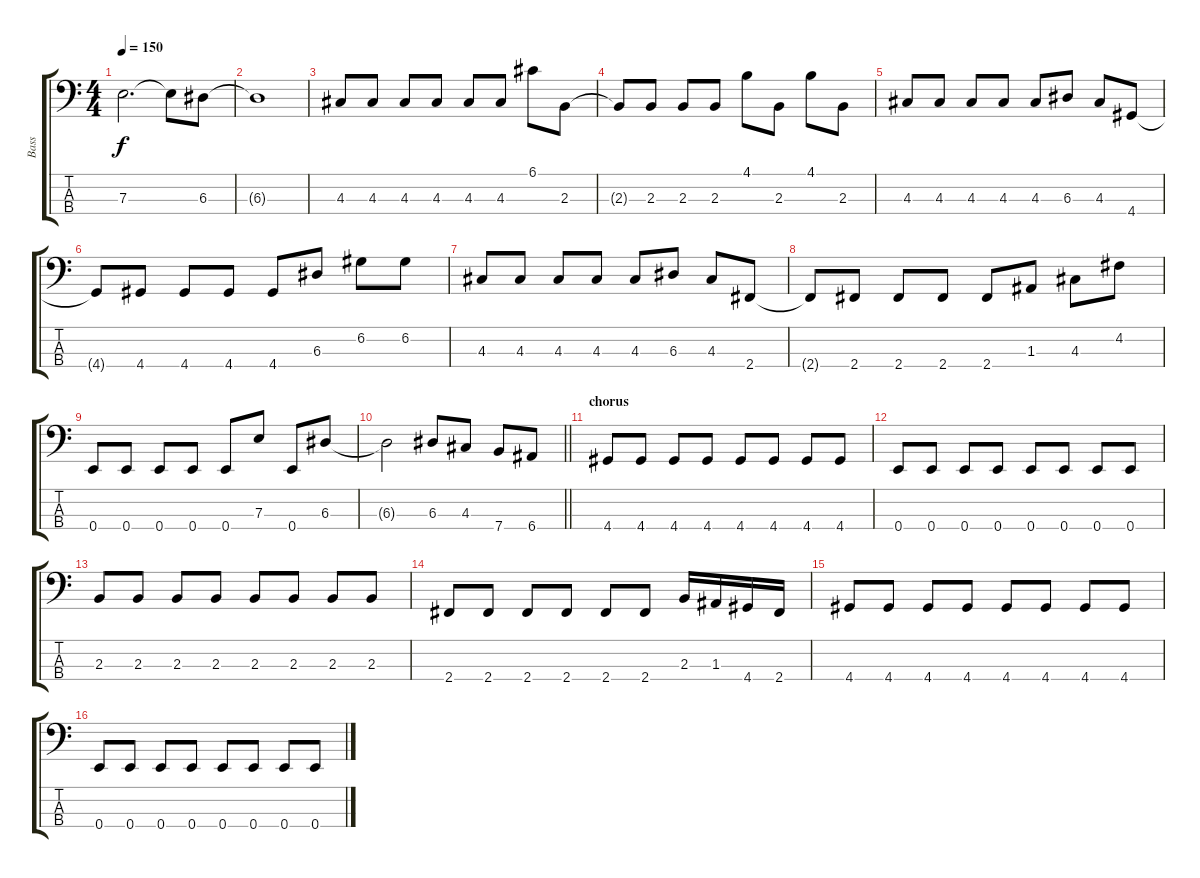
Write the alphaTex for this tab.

\track ("Bass" "Bass") {instrument electricbassfinger}
\staff {score tabs}
\tuning (G2 D2 A1 E1) {hide}
\ts (4 4)
\tempo 150
\clef f4
\ks c
7.3.2{d dy f} 7.3{t}.8 6.3.8 |
6.3{t}.1 |
4.3.8 4.3.8 4.3.8 4.3.8 4.3.8 4.3.8 6.1.8 2.3.8 |
2.3{t}.8 2.3.8 2.3.8 2.3.8 4.1.8 2.3.8 4.1.8 2.3.8 |
4.3.8 4.3.8 4.3.8 4.3.8 4.3.8 6.3.8 4.3.8 4.4.8 |
4.4{t}.8 4.4.8 4.4.8 4.4.8 4.4.8 6.3.8 6.2.8 6.2.8 |
4.3.8 4.3.8 4.3.8 4.3.8 4.3.8 6.3.8 4.3.8 2.4.8 |
2.4{t}.8 2.4.8 2.4.8 2.4.8 2.4.8 1.3.8 4.3.8 4.2.8 |
0.4.8 0.4.8 0.4.8 0.4.8 0.4.8 7.3.8 0.4.8 6.3.8 |
\barLineRight lightlight
6.3{t}.2 6.3.8 4.3.8 7.4.8 6.4.8 |
\section ("" "chorus")
4.4.8 4.4.8 4.4.8 4.4.8 4.4.8 4.4.8 4.4.8 4.4.8 |
0.4.8 0.4.8 0.4.8 0.4.8 0.4.8 0.4.8 0.4.8 0.4.8 |
2.3.8 2.3.8 2.3.8 2.3.8 2.3.8 2.3.8 2.3.8 2.3.8 |
2.4.8 2.4.8 2.4.8 2.4.8 2.4.8 2.4.8 2.3.16 1.3.16 4.4.16 2.4.16 |
4.4.8 4.4.8 4.4.8 4.4.8 4.4.8 4.4.8 4.4.8 4.4.8 |
0.4.8 0.4.8 0.4.8 0.4.8 0.4.8 0.4.8 0.4.8 0.4.8
